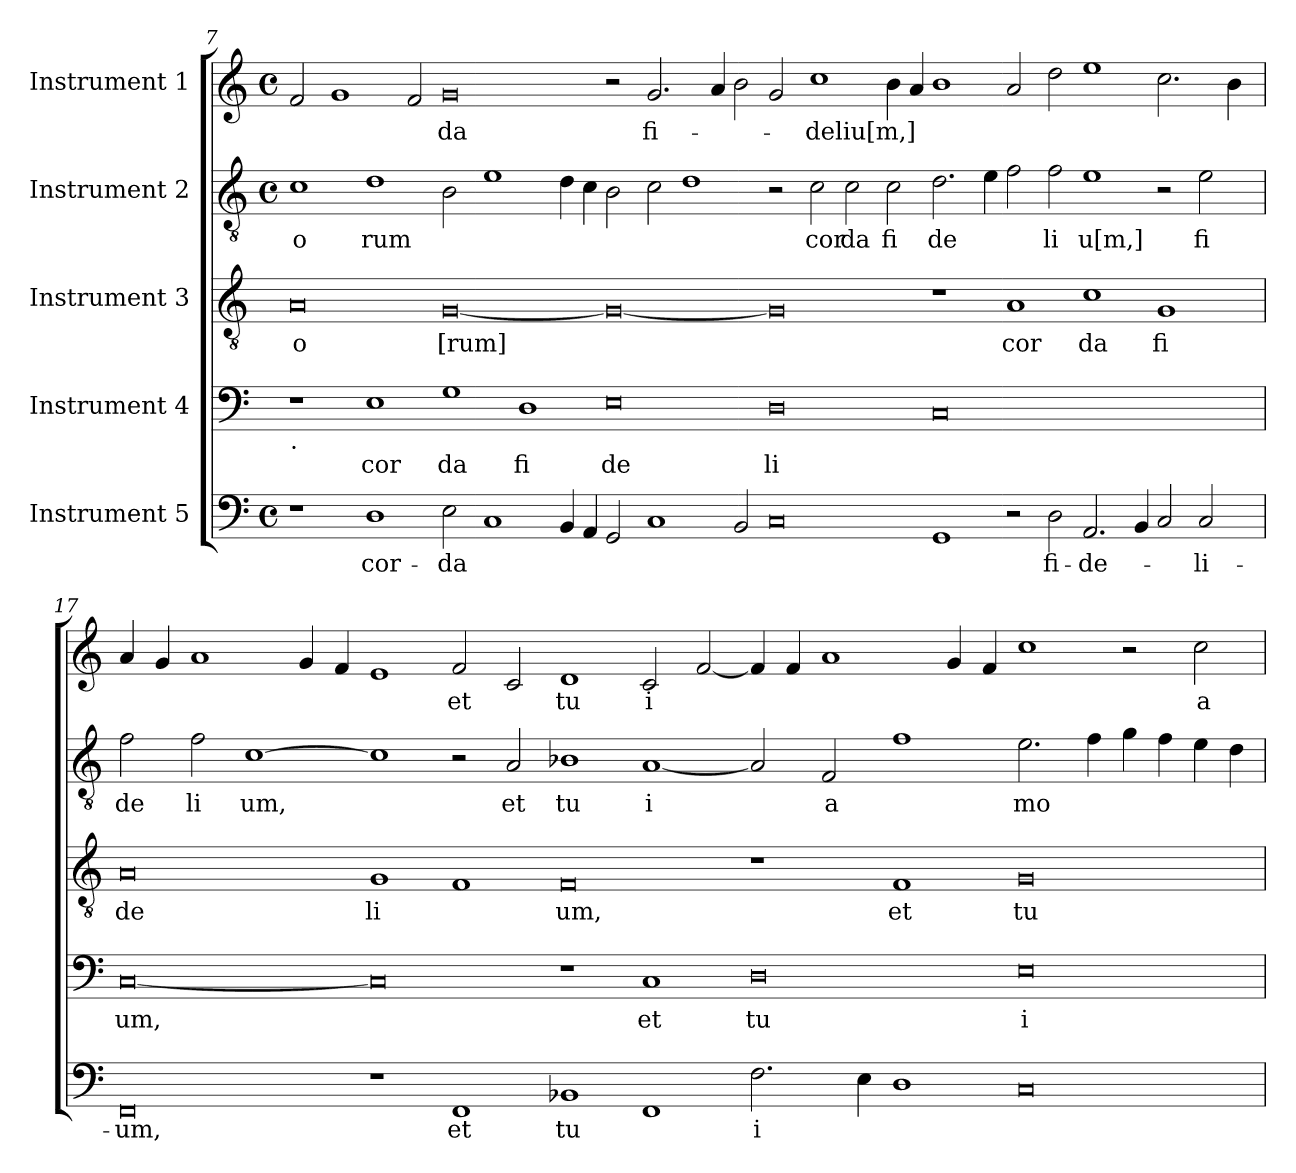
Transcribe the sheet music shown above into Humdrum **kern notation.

**kern	**text	**kern	**text	**kern	**text	**kern	**text	**kern	**text
*part5	*part5	*part4	*part4	*part3	*part3	*part2	*part2	*part1	*part1
*staff5	*staff5	*staff4	*staff4	*staff3	*staff3	*staff2	*staff2	*staff1	*staff1
*I"Instrument 5	*	*I"Instrument 4	*	*I"Instrument 3	*	*I"Instrument 2	*	*I"Instrument 1	*
!!LO:PB:g=z
*clefF4	*	*clefF4	*	*clefGv2	*	*clefGv2	*	*clefG2	*
*M4/4	*	*	*	*	*	*M4/4	*	*M4/4	*
*met(c)	*	*	*	*	*	*met(c)	*	*met(c)	*
=7	=7	=7	=7	=7	=7	=7	=7	=7	=7
!	!	!LO:TX:b:t=.	!	!	!	!	!	!	!
!	!	!	!	!	!LO:LY:b:cj	!	!LO:LY:b:cj	!	!
*	*	*	*	*	*	*	*	*^	*
1r	.	1r	.	0A	o	1c	o	2f/	32.ryy	.
.	.	.	.	.	.	.	.	.	1ryy	.
.	.	.	.	.	.	.	.	1g	.	.
!	!LO:LY:b:cj	!	!LO:LY:b:cj	!	!	!	!LO:LY:b	!	!	!
1D	cor-	1E	cor	.	.	1d	rum	.	.	.
.	.	.	.	.	.	.	.	.	1ryy	.
.	.	.	.	.	.	.	.	2f/	.	.
!	!LO:LY:b:cj	!	!LO:LY:b:cj	!	!LO:LY:b	!	!	!	!	!LO:LY:b:cj
2E\	-da	1G	da	[<0G	[rum]	2B\	.	0g	.	-da
.	.	.	.	.	.	.	.	.	1ryy	.
1C	.	.	.	.	.	1e	.	.	.	.
!	!	!	!LO:LY:b:cj	!	!	!	!	!	!	!
.	.	1D	fi	.	.	.	.	.	.	.
.	.	.	.	.	.	.	.	.	1ryy	.
4BB/	.	.	.	.	.	4d\	.	.	.	.
4AA/	.	.	.	.	.	4c\	.	.	.	.
!	!	!	!LO:LY:b:cj	!	!	!	!	!	!	!
2GG/	.	0E	de	0G_<	.	2B\	.	2r	.	.
.	.	.	.	.	.	.	.	.	1ryy	.
!	!	!	!	!	!	!	!	!	!	!LO:LY:b:cj
1C	.	.	.	.	.	2c\	.	2.g/	.	fi-
.	.	.	.	.	.	1d	.	.	.	.
.	.	.	.	.	.	.	.	.	1ryy	.
.	.	.	.	.	.	.	.	4a/	.	.
2BB/	.	.	.	.	.	.	.	2b\	.	.
!	!	!	!LO:LY:b:rj	!	!	!	!	!	!	!
0C	.	0D	li	0G]	.	2r	.	2g/	.	.
.	.	.	.	.	.	.	.	.	1ryy	.
!	!	!	!	!	!	!	!LO:LY:b:cj	!	!	!LO:LY:b
.	.	.	.	.	.	2c\	cor	1cc	.	-deliu[m,]
!	!	!	!	!	!	!	!LO:LY:b:cj	!	!	!
.	.	.	.	.	.	2c\	da	.	.	.
.	.	.	.	.	.	.	.	.	1ryy	.
!	!	!	!	!	!	!	!LO:LY:b:cj	!	!	!
.	.	.	.	.	.	2c\	fi	4b\	.	.
.	.	.	.	.	.	.	.	4a/	.	.
!	!	!	!	!	!	!	!LO:LY:b:cj	!	!	!
1GG	.	0C	.	1r	.	2.d\	de	1b	.	.
.	.	.	.	.	.	.	.	.	1ryy	.
.	.	.	.	.	.	4e\	.	.	.	.
!	!	!	!	!	!LO:LY:b:cj	!	!	!	!	!
2r	.	.	.	1A	cor	2f\	.	2a/	.	.
.	.	.	.	.	.	.	.	.	1ryy	.
!	!LO:LY:b:cj	!	!	!	!	!	!LO:LY:b:cj	!	!	!
2D\	fi-	.	.	.	.	2f\	li	2dd\	.	.
!	!LO:LY:b:cj	!	!	!	!LO:LY:b:cj	!	!LO:LY:b:cj	!	!	!
2.AA/	-de-	0ryy	.	1c	da	1e	u[m,]	1ee	.	.
.	.	.	.	.	.	.	.	.	1ryy	.
4BB/	.	.	.	.	.	.	.	.	.	.
!	!	!	!	!	!LO:LY:b:cj	!	!	!	!	!
2C/	.	.	.	1G	fi	2r	.	2.cc\	.	.
.	.	.	.	.	.	.	.	.	2ryy	.
!	!LO:LY:b:cj	!	!	!	!	!	!LO:LY:b:cj	!	!	!
2C/	-li-	.	.	.	.	2e\	fi	.	.	.
.	.	.	.	.	.	.	.	.	4ryy	.
.	.	.	.	.	.	.	.	4b\	.	.
.	.	.	.	.	.	.	.	.	8ryy	.
.	.	.	.	.	.	.	.	.	16ryy	.
.	.	.	.	.	.	.	.	.	64ryy	.
!!LO:LB:g=z
=17	=17	=17	=17	=17	=17	=17	=17	=17	=17	=17
!	!LO:LY:b:cj	!	!LO:LY:b:cj	!	!LO:LY:b:cj	!	!LO:LY:b:cj	!	!	!
*	*	*	*	*	*	*	*	*v	*v	*
0FF	-um,	[<0C	um,	0A	de	2f\	de	4a/	.
.	.	.	.	.	.	.	.	4g/	.
!	!	!	!	!	!	!	!LO:LY:b:cj	!	!
.	.	.	.	.	.	2f\	li	1a	.
!	!	!	!	!	!	!	!LO:LY:b	!	!
.	.	.	.	.	.	[>1c	um,	.	.
.	.	.	.	.	.	.	.	4g/	.
.	.	.	.	.	.	.	.	4f/	.
!	!	!	!	!	!LO:LY:b:cj	!	!	!	!
1r	.	0C]	.	1G	li	1c]	.	1e	.
!	!LO:LY:b:cj	!	!	!	!	!	!	!	!LO:LY:b:cj
1FF	et	.	.	1F	.	2r	.	2f/	et
!	!	!	!	!	!	!	!LO:LY:b:cj	!	!
.	.	.	.	.	.	2A/	et	2c/	.
!	!LO:LY:b:cj	!	!	!	!LO:LY:b:cj	!	!LO:LY:b:cj	!	!LO:LY:b:cj
1BB-X	tu	1r	.	0F	um,	1B-X	tu	1d	tu
!	!	!	!LO:LY:b:cj	!	!	!	!LO:LY:b:rj	!	!LO:LY:b:rj
1FF	.	1C	et	.	.	[<1A	i	2c/	i
.	.	.	.	.	.	.	.	[<2f/	.
!	!LO:LY:b:rj	!	!LO:LY:b:cj	!	!	!	!	!	!
2.F\	i	0D	tu	1r	.	2A/]	.	4f/]	.
.	.	.	.	.	.	.	.	4f/	.
!	!	!	!	!	!	!	!LO:LY:b:cj	!	!
.	.	.	.	.	.	2F/	a	1a	.
4E\	.	.	.	.	.	.	.	.	.
!	!	!	!	!	!LO:LY:b:cj	!	!	!	!
1D	.	.	.	1F	et	1f	.	.	.
.	.	.	.	.	.	.	.	4g/	.
.	.	.	.	.	.	.	.	4f/	.
!	!	!	!LO:LY:b:cj	!	!LO:LY:b:cj	!	!LO:LY:b	!	!
0C	.	0E	i	0G	tu	2.e\	mo	1cc	.
.	.	.	.	.	.	4f\	.	.	.
.	.	.	.	.	.	4g\	.	2r	.
.	.	.	.	.	.	4f\	.	.	.
!	!	!	!	!	!	!	!	!	!LO:LY:b:cj
.	.	.	.	.	.	4e\	.	2cc\	a
.	.	.	.	.	.	4d\	.	.	.
=	=	=	=	=	=	=	=	=	=
*-	*-	*-	*-	*-	*-	*-	*-	*-	*-
